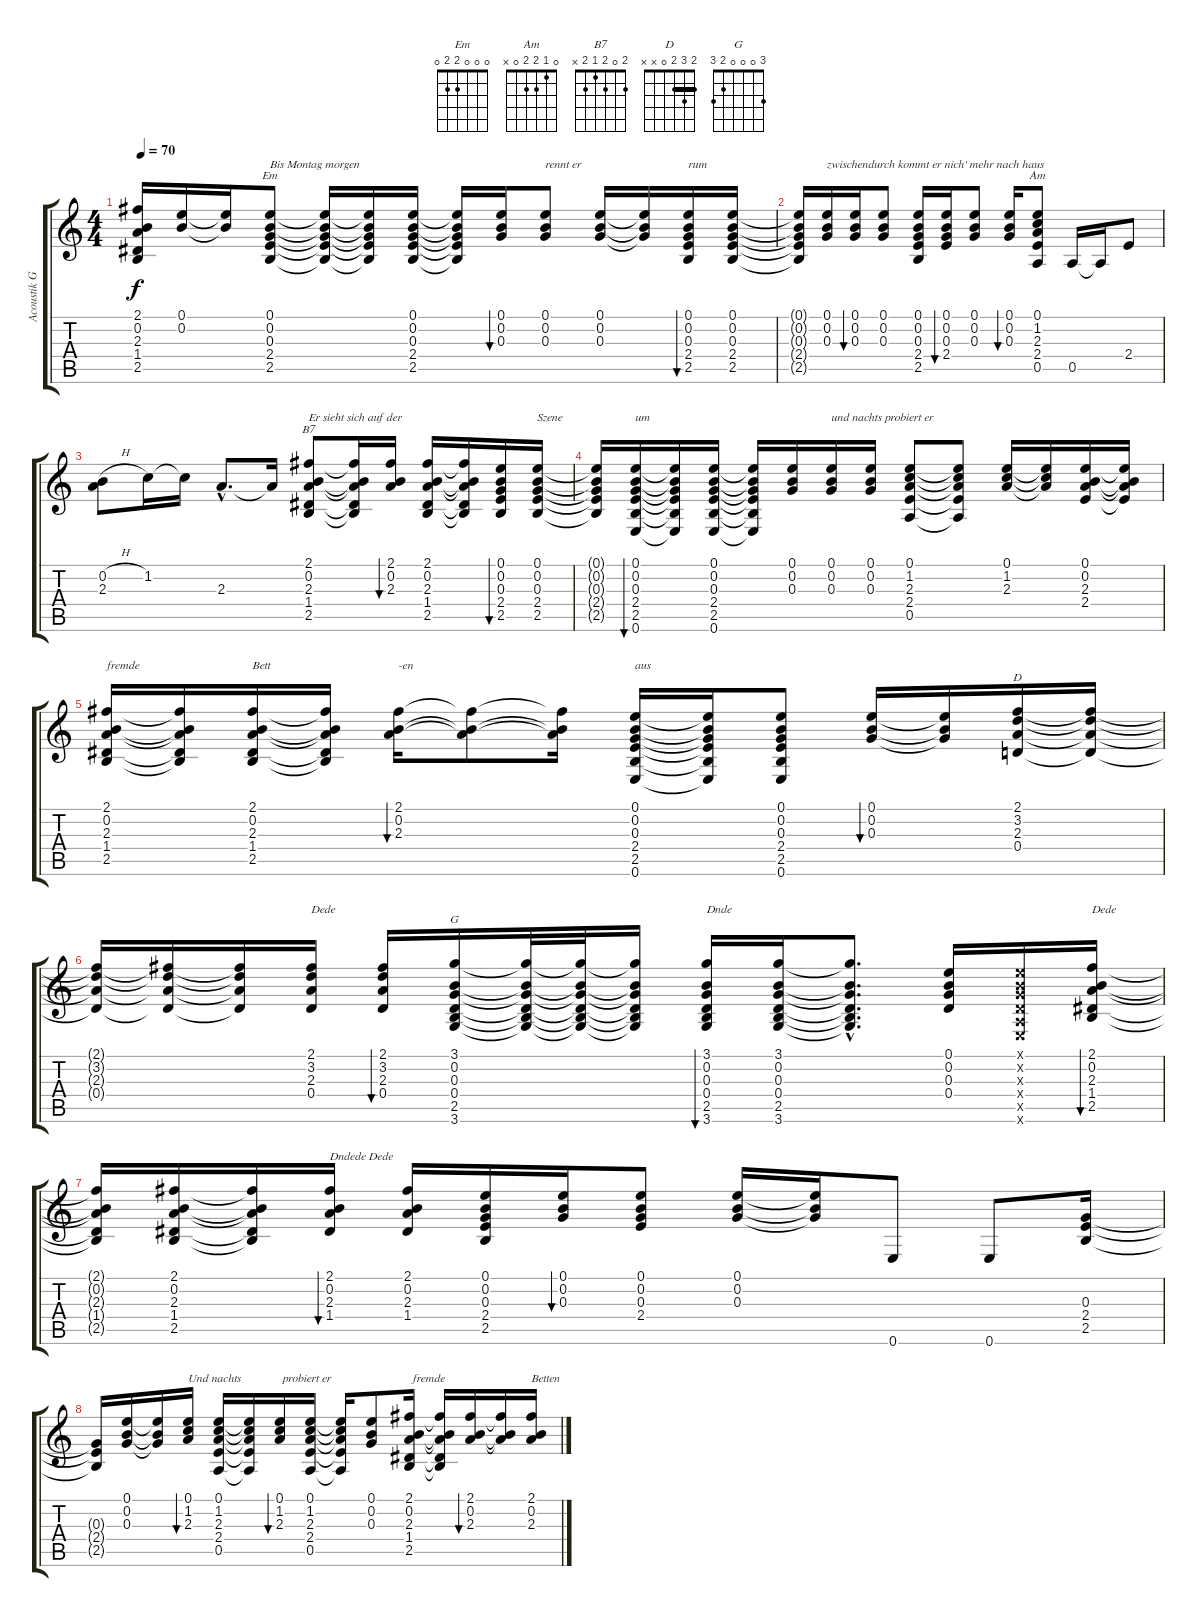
\track ("Acoustik Guitar" "Acoustik G") {instrument acousticguitarsteel}
\staff {score tabs}
\tuning (E4 B3 G3 D3 A2 E2) {hide}
\chord ("Em" 0 0 0 2 2 0)
\chord ("Am" 0 1 2 2 0 x)
\chord ("B7" 2 0 2 1 2 x)
\chord ("D" 2 3 2 0 x x) {barre 2}
\chord ("G" 3 0 0 0 2 3)
\ts (4 4)
\tempo 70
\clef g2
\ks c
(2.1{t} 0.2{t} 2.3{t} 1.4{t} 2.5{t}).16{dy f} (0.1 0.2).16 (0.1{t} 0.2{t}).16 (0.1 0.2 0.3 2.4 2.5).8{ch "Em" txt "Bis Montag morgen "} (0.1{t} 0.2{t} 0.3{t} 2.4{t} 2.5{t}).16 (0.1{t} 0.2{t} 0.3{t} 2.4{t} 2.5{t}).16 (0.1 0.2 0.3 2.4 2.5).16 (0.1{t} 0.2{t} 0.3{t} 2.4{t} 2.5{t}).16 (0.1 0.2 0.3).16{bu 60} (0.1 0.2 0.3).8{txt "rennt er"} (0.1 0.2 0.3).16 (0.1{t} 0.2{t} 0.3{t}).16 (0.1 0.2 0.3 2.4 2.5).16{bu 60 txt "rum"} (0.1 0.2 0.3 2.4 2.5).16 |
(0.1{t} 0.2{t} 0.3{t} 2.4{t} 2.5{t}).16 (0.1 0.2 0.3).16{txt "zwischendurch kommt er nich' mehr nach haus"} (0.1 0.2 0.3).16{bu 60} (0.1 0.2 0.3).8 (0.1 0.2 0.3 2.4 2.5).16 (0.1 0.2 0.3 2.4).16{bu 60} (0.1 0.2 0.3).8 (0.1 0.2 0.3).16{bu 60} (0.1 1.2 2.3 2.4 0.5).8{ch "Am"} 0.5.16 0.5{t}.16 2.4.8 |
(0.2{h} 2.3).8 1.2.16 1.2{t}.16 2.3{hac}.8{d} 2.3{t}.16 (2.1 0.2 2.3 1.4 2.5).8{ch "B7" txt "Er sieht sich auf der "} (2.1{t} 0.2{t} 2.3{t} 1.4{t} 2.5{t}).16 (2.1 0.2 2.3).16{bu 60} (2.1 0.2 2.3 1.4 2.5).16 (2.1{t} 0.2{t} 2.3{t} 1.4{t} 2.5{t}).16 (0.1 0.2 0.3 2.4 2.5).16{bu 60} (0.1 0.2 0.3 2.4 2.5).16{txt "Szene"} |
(0.1{t} 0.2{t} 0.3{t} 2.4{t} 2.5{t}).16 (0.1 0.2 0.3 2.4 2.5 0.6).16{bu 60 txt "um"} (0.1{t} 0.2{t} 0.3{t} 2.4{t} 2.5{t} 0.6{t}).16 (0.1 0.2 0.3 2.4 2.5 0.6).16 (0.1{t} 0.2{t} 0.3{t} 2.4{t} 2.5{t} 0.6{t}).16 (0.1 0.2 0.3).16 (0.1 0.2 0.3).16{txt "und nachts probiert er"} (0.1 0.2 0.3).16 (0.1 1.2 2.3 2.4 0.5).8 (0.1{t} 1.2{t} 2.3{t} 2.4{t} 0.5{t}).8 (0.1 1.2 2.3).16 (0.1{t} 1.2{t} 2.3{t}).16 (0.1 0.2 2.3 2.4).16 (0.1{t} 0.2{t} 2.3{t} 2.4{t}).16 |
(2.1 0.2 2.3 1.4 2.5).16{txt "fremde"} (2.1{t} 0.2{t} 2.3{t} 1.4{t} 2.5{t}).16 (2.1 0.2 2.3 1.4 2.5).16{txt "Bett"} (2.1{t} 0.2{t} 2.3{t} 1.4{t} 2.5{t}).16 (2.1 0.2 2.3).16{bu 60 txt "-en"} (2.1{t} 0.2{t} 2.3{t}).8 (2.1{t} 0.2{t} 2.3{t}).16 (0.1 0.2 0.3 2.4 2.5 0.6).16{txt "aus"} (0.1{t} 0.2{t} 0.3{t} 2.4{t} 2.5{t} 0.6{t}).16 (0.1 0.2 0.3 2.4 2.5 0.6).8 (0.1 0.2 0.3).16{bu 60} (0.1{t} 0.2{t} 0.3{t}).16 (2.1 3.2 2.3 0.4).16{ch "D"} (2.1{t} 3.2{t} 2.3{t} 0.4{t}).16 |
(2.1{t} 3.2{t} 2.3{t} 0.4{t}).16 (2.1{t} 3.2{t} 2.3{t} 0.4{t}).16 (2.1{t} 3.2{t} 2.3{t} 0.4{t}).16 (2.1 3.2 2.3 0.4).16{txt "Dede"} (2.1 3.2 2.3 0.4).16{bu 60} (3.1 0.2 0.3 0.4 2.5 3.6).16{ch "G"} (3.1{t} 0.2{t} 0.3{t} 0.4{t} 2.5{t} 3.6{t}).32 (3.1{t} 0.2{t} 0.3{t} 0.4{t} 2.5{t} 3.6{t}).32 (3.1{t} 0.2{t} 0.3{t} 0.4{t} 2.5{t} 3.6{t}).16 (3.1 0.2 0.3 0.4 2.5 3.6).16{bu 30 txt "Dnde"} (3.1 0.2 0.3 0.4 2.5 3.6).16 (3.1{hac t} 0.2{hac t} 0.3{hac t} 0.4{hac t} 2.5{hac t} 3.6{hac t}).8{d} (0.1 0.2 0.3 0.4).16 (0.1{x} 0.2{x} 0.3{x} 0.4{x} 0.5{x} 0.6{x}).16 (2.1 0.2 2.3 1.4 2.5).16{bu 30 txt "Dede "} |
(2.1{t} 0.2{t} 2.3{t} 1.4{t} 2.5{t}).16 (2.1 0.2 2.3 1.4 2.5).16 (2.1{t} 0.2{t} 2.3{t} 1.4{t} 2.5{t}).16 (2.1 0.2 2.3 1.4).16{bu 30 txt "Dndede Dede"} (2.1 0.2 2.3 1.4).16 (0.1 0.2 0.3 2.4 2.5).16 (0.1 0.2 0.3).16{bu 30} (0.1 0.2 0.3 2.4).8 (0.1 0.2 0.3).16 (0.1{t} 0.2{t} 0.3{t}).16 0.6.8 0.6.8 (0.3 2.4 2.5).16 |
(0.3{t} 2.4{t} 2.5{t}).16 (0.1 0.2 0.3).16 (0.1{t} 0.2{t} 0.3{t}).16 (0.1 1.2 2.3).16{bu 30 txt "Und nachts"} (0.1 1.2 2.3 2.4 0.5).16 (0.1{t} 1.2{t} 2.3{t} 2.4{t} 0.5{t}).16 (0.1 1.2 2.3).16{bu 30 txt " probiert er"} (0.1 1.2 2.3 2.4 0.5).16 (0.1{t} 1.2{t} 2.3{t} 2.4{t} 0.5{t}).16 (0.1 0.2 0.3).8 (2.1 0.2 2.3 1.4 2.5).16{txt " fremde"} (2.1{t} 0.2{t} 2.3{t} 1.4{t} 2.5{t}).16 (2.1 0.2 2.3).16{bu 30} (2.1{t} 0.2{t} 2.3{t}).16 (2.1 0.2 2.3).16{txt "Betten"}
